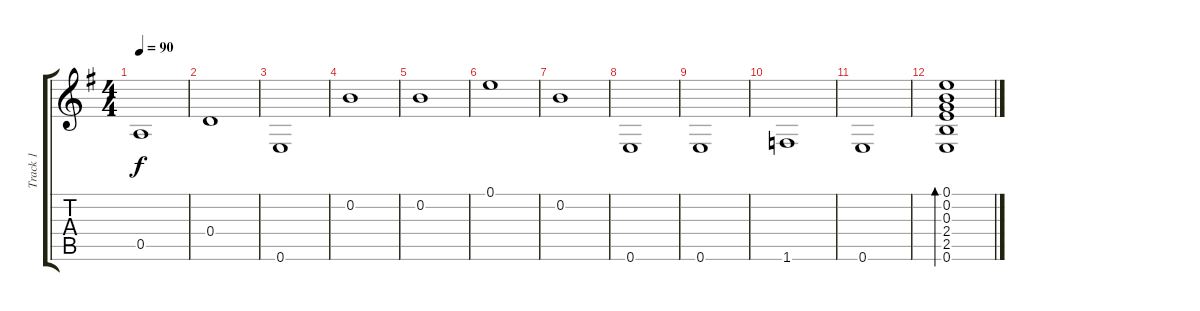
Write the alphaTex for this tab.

\track ("Track 1" "Track 1") {instrument acousticguitarsteel}
\staff {score tabs}
\tuning (E4 B3 G3 D3 A2 E2) {hide}
\ts (4 4)
\tempo 90
\clef g2
\ks g
0.5.1{dy f} |
0.4.1 |
0.6.1 |
0.2.1 |
0.2.1 |
0.1.1 |
0.2.1 |
0.6.1 |
0.6.1 |
1.6.1 |
0.6.1 |
(0.1 0.2 0.3 2.4 2.5 0.6).1{bd 240}
